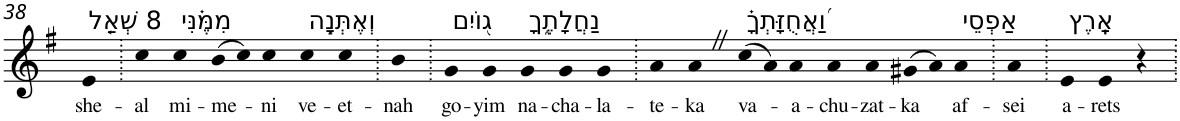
**kern	**text
*part1	*part1
*staff1	*staff1
*I"Piano	*
*I'Pno	*
!!LO:PB:g=z
*clefG2	*
*k[f#]	*
*G:	*
=38	=38
!LO:TX:a:t=8 שְׁאַ֤ל	!
!	!LO:LY:b
4e	she-
=39.	=39.
!	!LO:LY:b
4cc	-al
!LO:TX:a:t=מִמֶּ֗נִּי	!
!	!LO:LY:b
4cc	mi-
!	!LO:LY:b
(>8b	-me-
8cc)	.
!	!LO:LY:b
4cc	-ni
!LO:TX:a:t=וְאֶתְּנָ֣ה	!
!	!LO:LY:b
4cc	ve-
!	!LO:LY:b
4cc	-et-
=40.	=40.
!	!LO:LY:b
4b	-nah
=41.	=41.
!LO:TX:a:t=ג֭וֹיִם	!
!	!LO:LY:b
4g	go-
!	!LO:LY:b
4g	-yim
!LO:TX:a:t=נַחֲלָתֶ֑ךָ	!
!	!LO:LY:b
4g	na-
!	!LO:LY:b
4g	-cha-
!	!LO:LY:b
4g	-la-
=42.	=42.
!	!LO:LY:b
4a	-te-
!	!LO:LY:b
4aZ	-ka
!LO:TX:a:t=וַ֝אֲחֻזָּתְךָ֗	!
!	!LO:LY:b
(>8cc	va-
8a)	.
!	!LO:LY:b
4a	-a-
!	!LO:LY:b
4a	-chu-
!	!LO:LY:b
4a	-zat-
!	!LO:LY:b
(>8g#X	-ka
8a)	.
!LO:TX:a:t=אַפְסֵי	!
!	!LO:LY:b
4a	af-
=43.	=43.
!	!LO:LY:b
4a	-sei
=44.	=44.
!LO:TX:a:t=אָֽרֶץ	!
!	!LO:LY:b
4e	a-
!	!LO:LY:b
4e	-rets
4r	.
=.	=.
*-	*-
